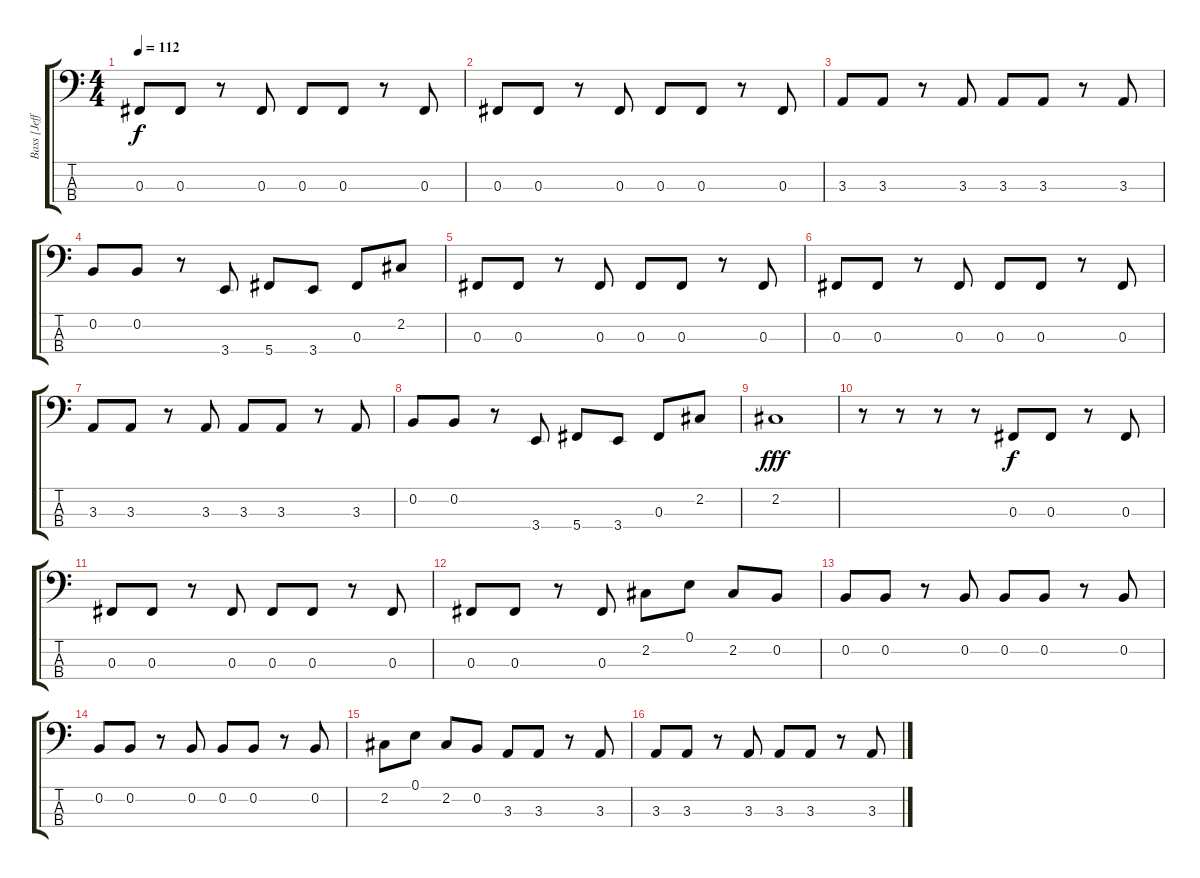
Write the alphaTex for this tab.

\track ("Bass [Jeff Caxide]" "Bass [Jeff") {instrument electricbasspick}
\staff {score tabs}
\tuning (E2 B1 Gb1 Db1) {hide}
\ts (4 4)
\tempo 112
\clef f4
\ks c
0.3.8{dy f} 0.3.8 r.8 0.3.8 0.3.8 0.3.8 r.8 0.3.8 |
0.3.8 0.3.8 r.8 0.3.8 0.3.8 0.3.8 r.8 0.3.8 |
3.3.8 3.3.8 r.8 3.3.8 3.3.8 3.3.8 r.8 3.3.8 |
0.2.8 0.2.8 r.8 3.4.8 5.4.8 3.4.8 0.3.8 2.2.8 |
0.3.8 0.3.8 r.8 0.3.8 0.3.8 0.3.8 r.8 0.3.8 |
0.3.8 0.3.8 r.8 0.3.8 0.3.8 0.3.8 r.8 0.3.8 |
3.3.8 3.3.8 r.8 3.3.8 3.3.8 3.3.8 r.8 3.3.8 |
0.2.8 0.2.8 r.8 3.4.8 5.4.8 3.4.8 0.3.8 2.2.8 |
2.2.1{dy fff} |
r.8 r.8 r.8 r.8 0.3.8{dy f} 0.3.8 r.8 0.3.8 |
0.3.8 0.3.8 r.8 0.3.8 0.3.8 0.3.8 r.8 0.3.8 |
0.3.8 0.3.8 r.8 0.3.8 2.2.8 0.1.8 2.2.8 0.2.8 |
0.2.8 0.2.8 r.8 0.2.8 0.2.8 0.2.8 r.8 0.2.8 |
0.2.8 0.2.8 r.8 0.2.8 0.2.8 0.2.8 r.8 0.2.8 |
2.2.8 0.1.8 2.2.8 0.2.8 3.3.8 3.3.8 r.8 3.3.8 |
3.3.8 3.3.8 r.8 3.3.8 3.3.8 3.3.8 r.8 3.3.8
